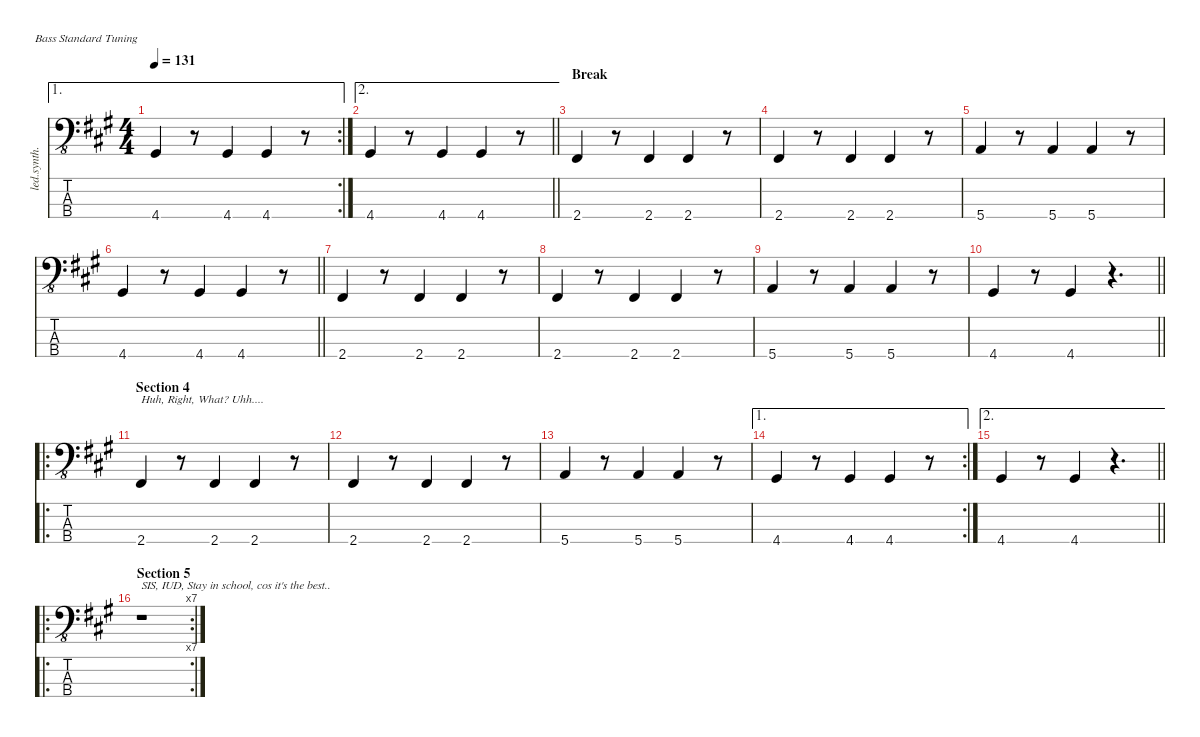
\defaultSystemsLayout 4
\hideDynamics
\bracketExtendMode nobrackets
\otherSystemsTrackNameOrientation horizontal
\track ("Synth Bassline" "led.synth.") {defaultSystemsLayout 8 instrument lead2sawtooth}
\staff {score tabs}
\tuning (G2 D2 A1 E1)
\ae 1
\rc 2
\ts (4 4)
\tempo 131
\clef f4
\ottava 8vb
\ks f#minor
4.4{acc #}.4{dy f beam Up} r.8{beam Up} 4.4{acc #}.4{beam Up} 4.4{acc #}.4{beam Up} r.8{beam Up} |
\ae 2
\barLineRight lightlight
4.4{acc #}.4{beam Up} r.8{beam Up} 4.4{acc #}.4{beam Up} 4.4{acc #}.4{beam Up} r.8{beam Up} |
\section ("" "Break")
2.4{acc #}.4{beam Up} r.8{beam Up} 2.4{acc #}.4{beam Up} 2.4{acc #}.4{beam Up} r.8{beam Up} |
2.4{acc #}.4{beam Up} r.8{beam Up} 2.4{acc #}.4{beam Up} 2.4{acc #}.4{beam Up} r.8{beam Up} |
5.4{acc forcenatural}.4{beam Up} r.8{beam Up} 5.4{acc forcenatural}.4{beam Up} 5.4{acc forcenatural}.4{beam Up} r.8{beam Up} |
\barLineRight lightlight
4.4{acc #}.4{beam Up} r.8{beam Up} 4.4{acc #}.4{beam Up} 4.4{acc #}.4{beam Up} r.8{beam Up} |
2.4{acc #}.4{beam Up} r.8{beam Up} 2.4{acc #}.4{beam Up} 2.4{acc #}.4{beam Up} r.8{beam Up} |
2.4{acc #}.4{beam Up} r.8{beam Up} 2.4{acc #}.4{beam Up} 2.4{acc #}.4{beam Up} r.8{beam Up} |
5.4{acc forcenatural}.4{beam Up} r.8{beam Up} 5.4{acc forcenatural}.4{beam Up} 5.4{acc forcenatural}.4{beam Up} r.8{beam Up} |
\barLineRight lightlight
4.4{acc #}.4{beam Up} r.8{beam Up} 4.4{acc #}.4{beam Up} r.4{d beam Up} |
\ro
\section ("" "Section 4")
2.4{acc #}.4{txt "Huh, Right, What? Uhh...." beam Up} r.8{beam Up} 2.4{acc #}.4{beam Up} 2.4{acc #}.4{beam Up} r.8{beam Up} |
2.4{acc #}.4{beam Up} r.8{beam Up} 2.4{acc #}.4{beam Up} 2.4{acc #}.4{beam Up} r.8{beam Up} |
5.4{acc forcenatural}.4{beam Up} r.8{beam Up} 5.4{acc forcenatural}.4{beam Up} 5.4{acc forcenatural}.4{beam Up} r.8{beam Up} |
\ae 1
\rc 2
4.4{acc #}.4{beam Up} r.8{beam Up} 4.4{acc #}.4{beam Up} 4.4{acc #}.4{beam Up} r.8{beam Up} |
\ae 2
\barLineRight lightlight
4.4{acc #}.4{beam Up} r.8{beam Up} 4.4{acc #}.4{beam Up} r.4{d beam Up} |
\ro
\rc 7
\section ("" "Section 5")
r.1{txt "SIS, IUD, Stay in school, cos it's the best.." beam Down}
